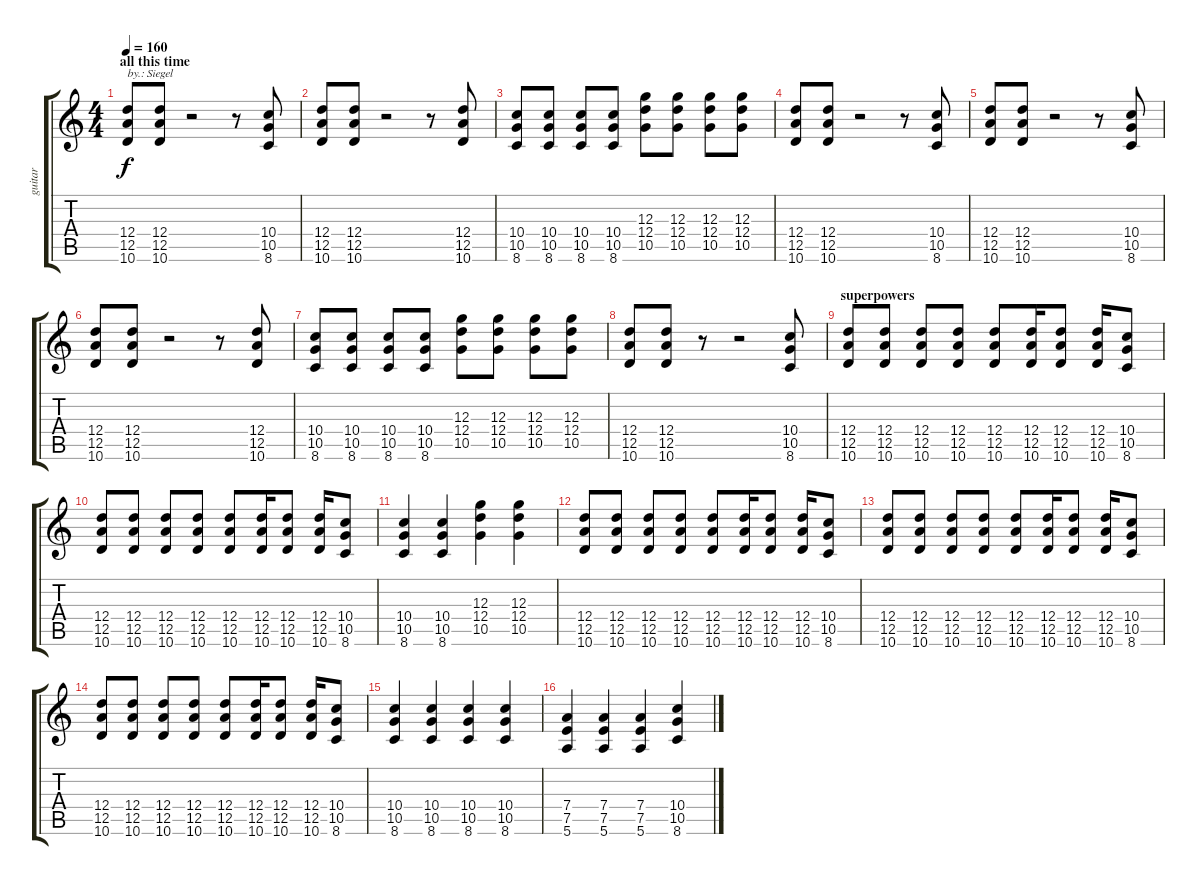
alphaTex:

\track ("guitar" "guitar") {instrument distortionguitar}
\staff {score tabs}
\tuning (E4 B3 G3 D3 A2 E2) {hide}
\ts (4 4)
\section ("" "all this time")
\tempo 160
\clef g2
\ks c
(12.4 12.5 10.6).8{txt "by.: Siegel" dy f instrument distortionguitar} (12.4 12.5 10.6).8 r.2 r.8 (10.4 10.5 8.6).8 |
(12.4 12.5 10.6).8 (12.4 12.5 10.6).8 r.2 r.8 (12.4 12.5 10.6).8 |
(10.4 10.5 8.6).8 (10.4 10.5 8.6).8 (10.4 10.5 8.6).8 (10.4 10.5 8.6).8 (12.3 12.4 10.5).8 (12.3 12.4 10.5).8 (12.3 12.4 10.5).8 (12.3 12.4 10.5).8 |
(12.4 12.5 10.6).8 (12.4 12.5 10.6).8 r.2 r.8 (10.4 10.5 8.6).8 |
(12.4 12.5 10.6).8 (12.4 12.5 10.6).8 r.2 r.8 (10.4 10.5 8.6).8 |
(12.4 12.5 10.6).8 (12.4 12.5 10.6).8 r.2 r.8 (12.4 12.5 10.6).8 |
(10.4 10.5 8.6).8 (10.4 10.5 8.6).8 (10.4 10.5 8.6).8 (10.4 10.5 8.6).8 (12.3 12.4 10.5).8 (12.3 12.4 10.5).8 (12.3 12.4 10.5).8 (12.3 12.4 10.5).8 |
(12.4 12.5 10.6).8 (12.4 12.5 10.6).8 r.8 r.2 (10.4 10.5 8.6).8 |
\section ("" "superpowers")
(12.4 12.5 10.6).8 (12.4 12.5 10.6).8 (12.4 12.5 10.6).8 (12.4 12.5 10.6).8 (12.4 12.5 10.6).8 (12.4 12.5 10.6).16 (12.4 12.5 10.6).8 (12.4 12.5 10.6).16 (10.4 10.5 8.6).8 |
(12.4 12.5 10.6).8 (12.4 12.5 10.6).8 (12.4 12.5 10.6).8 (12.4 12.5 10.6).8 (12.4 12.5 10.6).8 (12.4 12.5 10.6).16 (12.4 12.5 10.6).8 (12.4 12.5 10.6).16 (10.4 10.5 8.6).8 |
(10.4 10.5 8.6).4 (10.4 10.5 8.6).4 (12.3 12.4 10.5).4 (12.3 12.4 10.5).4 |
(12.4 12.5 10.6).8 (12.4 12.5 10.6).8 (12.4 12.5 10.6).8 (12.4 12.5 10.6).8 (12.4 12.5 10.6).8 (12.4 12.5 10.6).16 (12.4 12.5 10.6).8 (12.4 12.5 10.6).16 (10.4 10.5 8.6).8 |
(12.4 12.5 10.6).8 (12.4 12.5 10.6).8 (12.4 12.5 10.6).8 (12.4 12.5 10.6).8 (12.4 12.5 10.6).8 (12.4 12.5 10.6).16 (12.4 12.5 10.6).8 (12.4 12.5 10.6).16 (10.4 10.5 8.6).8 |
(12.4 12.5 10.6).8 (12.4 12.5 10.6).8 (12.4 12.5 10.6).8 (12.4 12.5 10.6).8 (12.4 12.5 10.6).8 (12.4 12.5 10.6).16 (12.4 12.5 10.6).8 (12.4 12.5 10.6).16 (10.4 10.5 8.6).8 |
(10.4 10.5 8.6).4 (10.4 10.5 8.6).4 (10.4 10.5 8.6).4 (10.4 10.5 8.6).4 |
(7.4 7.5 5.6).4 (7.4 7.5 5.6).4 (7.4 7.5 5.6).4 (10.4 10.5 8.6).4
